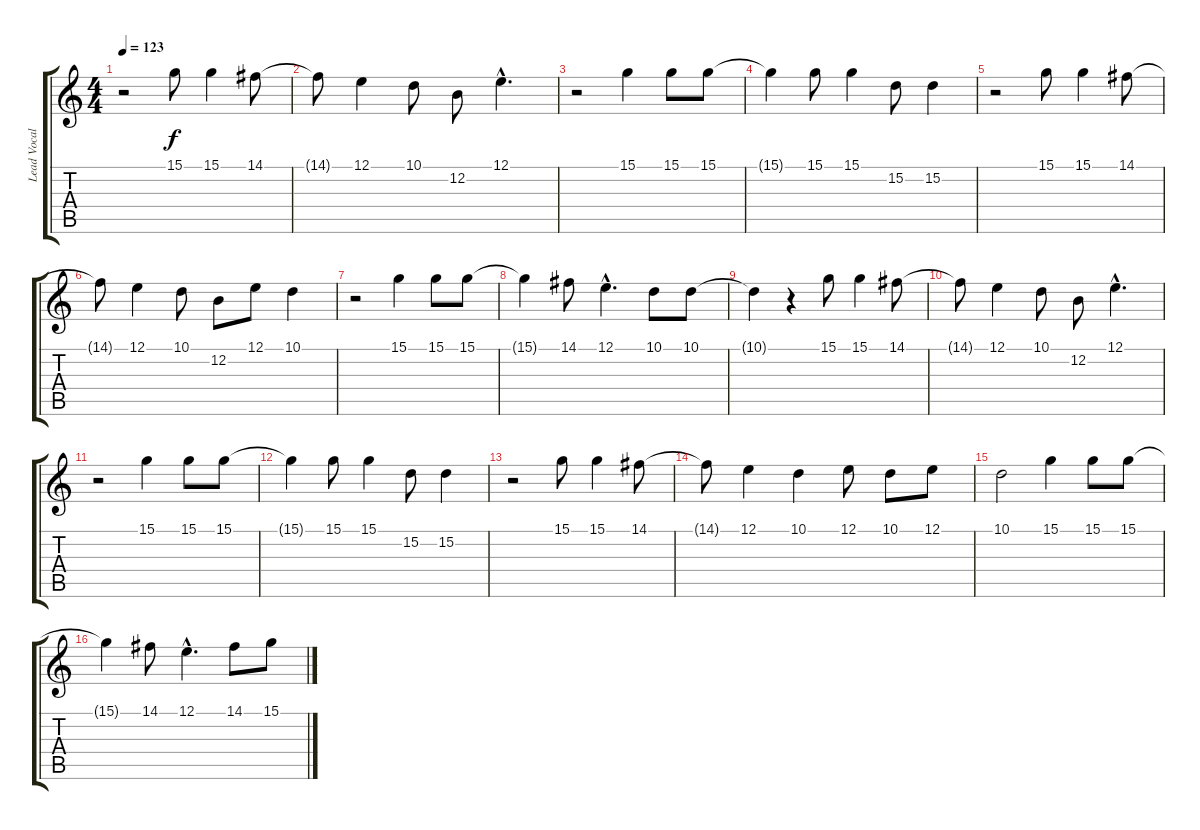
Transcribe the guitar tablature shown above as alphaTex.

\track ("Lead Vocals" "Lead Vocal") {instrument lead2sawtooth}
\staff {score tabs}
\tuning (E4 B3 G3 D3 A2 E2) {hide}
\ts (4 4)
\tempo 123
\clef g2
\ks c
r.2{dy f} 15.1.8 15.1.4 14.1.8 |
14.1{t}.8 12.1.4 10.1.8 12.2.8 12.1{hac}.4{d} |
r.2 15.1.4 15.1.8 15.1.8 |
15.1{t}.4 15.1.8 15.1.4 15.2.8 15.2.4 |
r.2 15.1.8 15.1.4 14.1.8 |
14.1{t}.8 12.1.4 10.1.8 12.2.8 12.1.8 10.1.4 |
r.2 15.1.4 15.1.8 15.1.8 |
15.1{t}.4 14.1.8 12.1{hac}.4{d} 10.1.8 10.1.8 |
10.1{t}.4 r.4 15.1.8 15.1.4 14.1.8 |
14.1{t}.8 12.1.4 10.1.8 12.2.8 12.1{hac}.4{d} |
r.2 15.1.4 15.1.8 15.1.8 |
15.1{t}.4 15.1.8 15.1.4 15.2.8 15.2.4 |
r.2 15.1.8 15.1.4 14.1.8 |
14.1{t}.8 12.1.4 10.1.4 12.1.8 10.1.8 12.1.8 |
10.1.2 15.1.4 15.1.8 15.1.8 |
15.1{t}.4 14.1.8 12.1{hac}.4{d} 14.1.8 15.1.8
